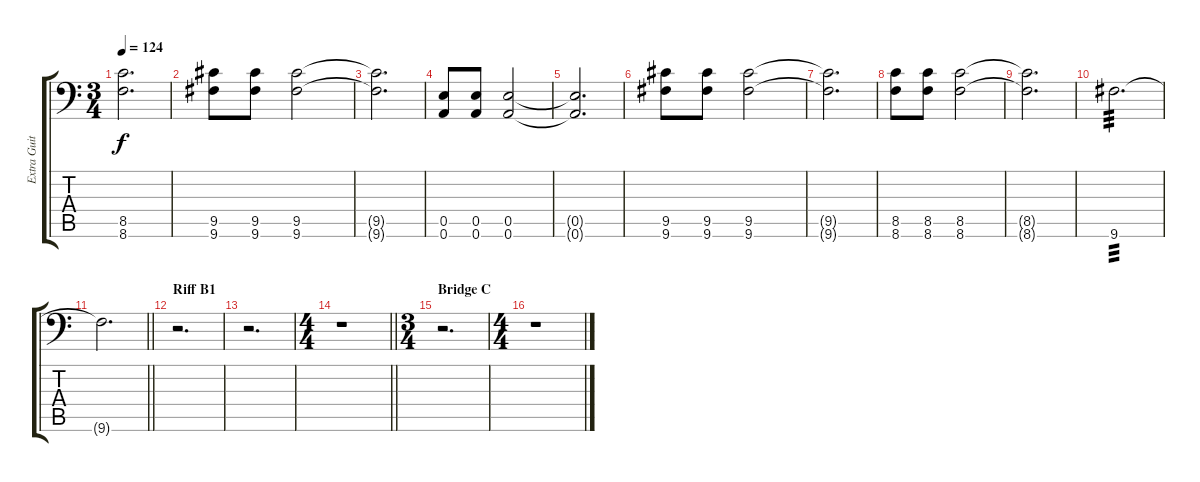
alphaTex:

\track ("Extra Guitar" "Extra Guit") {instrument overdrivenguitar}
\staff {score tabs}
\tuning (B3 Gb3 D3 A2 E2 A1) {hide}
\ts (3 4)
\tempo 124
\clef f4
\ks c
(8.5{t} 8.6{t}).2{d dy f} |
(9.5 9.6).8 (9.5 9.6).8 (9.5 9.6).2 |
(9.5{t} 9.6{t}).2{d} |
(0.5 0.6).8 (0.5 0.6).8 (0.5 0.6).2 |
(0.5{t} 0.6{t}).2{d} |
(9.5 9.6).8 (9.5 9.6).8 (9.5 9.6).2 |
(9.5{t} 9.6{t}).2{d} |
(8.5 8.6).8 (8.5 8.6).8 (8.5 8.6).2 |
(8.5{t} 8.6{t}).2{d} |
9.6.2{d tp 3} |
\barLineRight lightlight
9.6{t}.2{d} |
\section ("" "Riff B1")
r.2{d} |
r.2{d} |
\ts (4 4)
\barLineRight lightlight
r.1 |
\ts (3 4)
\section ("" "Bridge C")
r.2{d} |
\ts (4 4)
r.1
